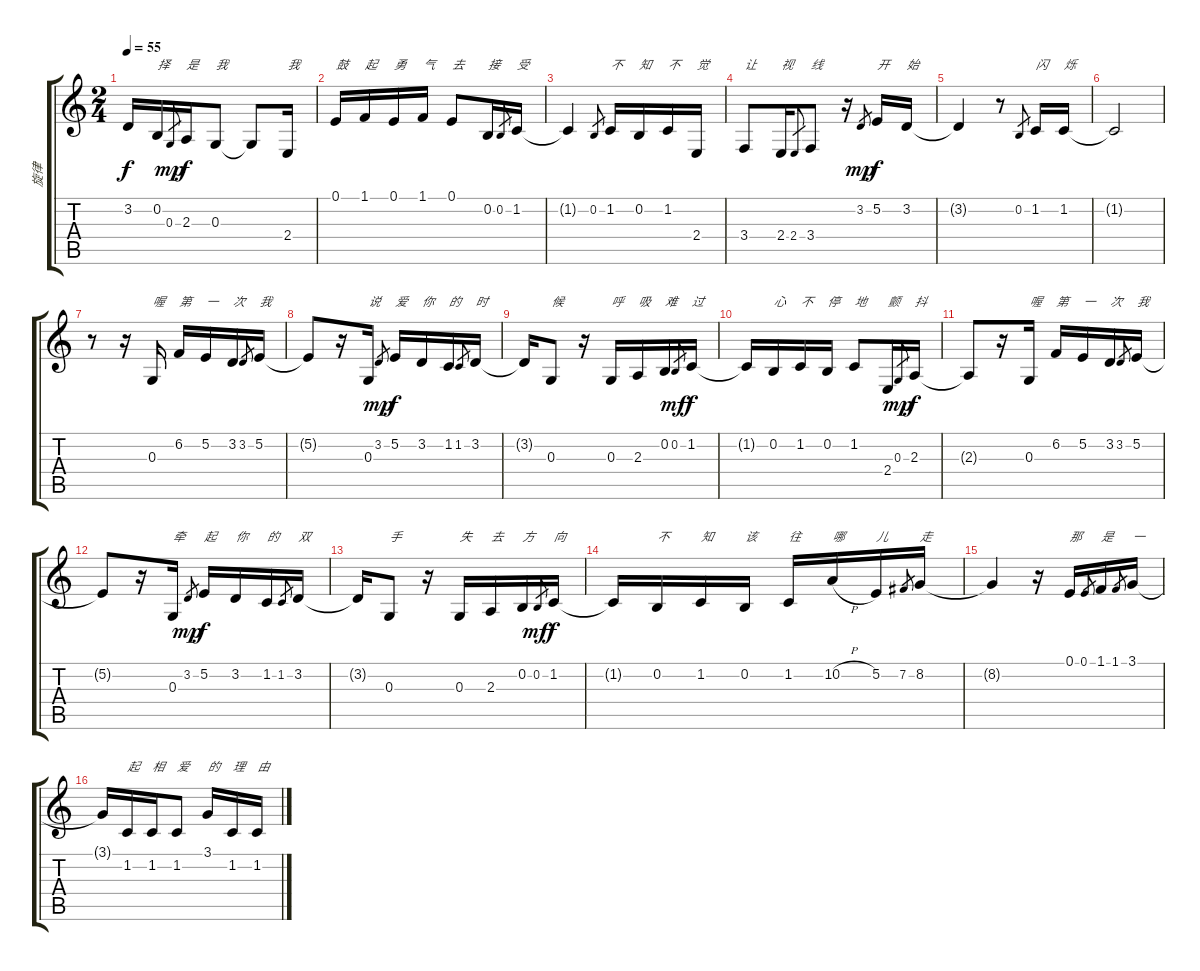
\track ("旋律" "旋律") {instrument flute}
\staff {score tabs}
\tuning (E4 B3 G3 D3 A2 E2) {hide}
\ts (2 4)
\tempo 55
\clef g2
\ks c
3.2{t}.16{dy f} 0.2.16{txt "择"} 0.3.8{gr dy mp} 2.3.16{txt "是" dy f} 0.3.8{txt "我"} 0.3{t}.8 2.4.16{txt "我"} |
0.1.16{txt "鼓"} 1.1.16{txt "起"} 0.1.16{txt "勇"} 1.1.16{txt "气"} 0.1.8{txt "去"} 0.2.16{txt "接"} 0.2.8{gr} 1.2.16{txt "受"} |
1.2{t}.4 0.2.8{gr} 1.2.16{txt "不"} 0.2.16{txt "知"} 1.2.16{txt "不"} 2.4.16{txt "觉"} |
3.4.8{txt "让"} 2.4.16{txt "视"} 2.4.8{gr} 3.4.8{txt "线"} r.16 3.2.8{gr dy mp} 5.2.16{txt "开" dy f} 3.2.16{txt "始"} |
3.2{t}.4 r.8 0.2.8{gr} 1.2.16{txt "闪"} 1.2.16{txt "烁"} |
1.2{t}.2 |
r.8 r.16 0.3.16{txt "喔"} 6.2.16{txt "第"} 5.2.16{txt "一"} 3.2.16{txt "次"} 3.2.8{gr} 5.2.16{txt "我"} |
5.2{t}.8 r.16 0.3.16{txt "说"} 3.2.8{gr dy mp} 5.2.16{txt "爱" dy f} 3.2.16{txt "你"} 1.2.16{txt "的"} 1.2.8{gr} 3.2.16{txt "时"} |
3.2{t}.16 0.3.8{txt "候"} r.16 0.3.16{txt "呼"} 2.3.16{txt "吸"} 0.2.16{txt "难"} 0.2.8{gr dy mf} 1.2.16{txt "过" dy f} |
1.2{t}.16 0.2.16{txt "心"} 1.2.16{txt "不"} 0.2.16{txt "停"} 1.2.8{txt "地"} 2.4.16{txt "颤"} 0.3.8{gr dy mp} 2.3.16{txt "抖" dy f} |
2.3{t}.8 r.16 0.3.16{txt "喔"} 6.2.16{txt "第"} 5.2.16{txt "一"} 3.2.16{txt "次"} 3.2.8{gr} 5.2.16{txt "我"} |
5.2{t}.8 r.16 0.3.16{txt "牵"} 3.2.8{gr dy mp} 5.2.16{txt "起" dy f} 3.2.16{txt "你"} 1.2.16{txt "的"} 1.2.8{gr} 3.2.16{txt "双"} |
3.2{t}.16 0.3.8{txt "手"} r.16 0.3.16{txt "失"} 2.3.16{txt "去"} 0.2.16{txt "方"} 0.2.8{gr dy mf} 1.2.16{txt "向" dy f} |
1.2{t}.16 0.2.16{txt "不"} 1.2.16{txt "知"} 0.2.16{txt "该"} 1.2.16{txt "往"} 10.2{h}.16{txt "哪"} 5.2.16{txt "儿"} 7.2.8{gr} 8.2.16{txt "走"} |
8.2{t}.4 r.16 0.1.16{txt "那"} 0.1.8{gr} 1.1.16{txt "是"} 1.1.8{gr} 3.1.16{txt "一"} |
3.1{t}.16 1.2.16{txt "起"} 1.2.16{txt "相"} 1.2.8{txt "爱"} 3.1.16{txt "的"} 1.2.16{txt "理"} 1.2.16{txt "由"}
